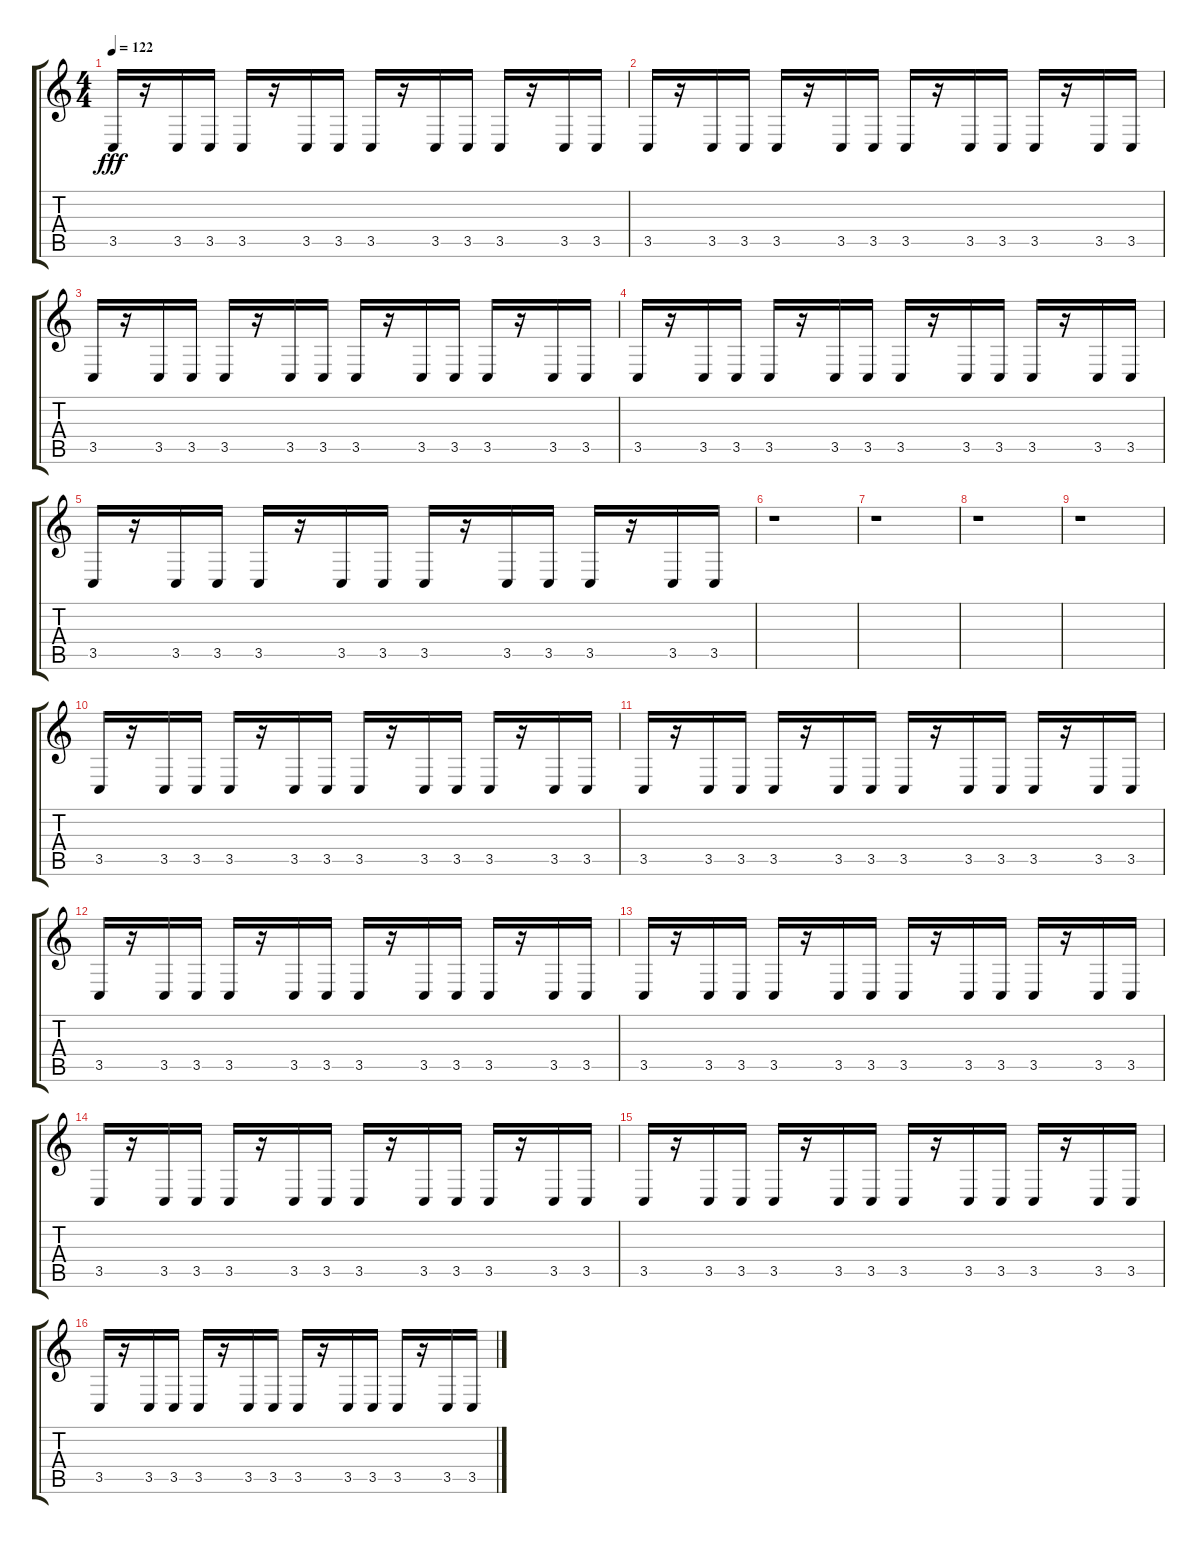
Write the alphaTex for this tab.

\track "" {instrument frenchhorn}
\staff {score tabs}
\tuning (E4 B3 G3 D3 A2 E2) {hide}
\ts (4 4)
\tempo 122
\clef g2
\ks c
3.5.16{dy fff} r.16 3.5.16 3.5.16 3.5.16 r.16 3.5.16 3.5.16 3.5.16 r.16 3.5.16 3.5.16 3.5.16 r.16 3.5.16 3.5.16 |
3.5.16 r.16 3.5.16 3.5.16 3.5.16 r.16 3.5.16 3.5.16 3.5.16 r.16 3.5.16 3.5.16 3.5.16 r.16 3.5.16 3.5.16 |
3.5.16 r.16 3.5.16 3.5.16 3.5.16 r.16 3.5.16 3.5.16 3.5.16 r.16 3.5.16 3.5.16 3.5.16 r.16 3.5.16 3.5.16 |
3.5.16 r.16 3.5.16 3.5.16 3.5.16 r.16 3.5.16 3.5.16 3.5.16 r.16 3.5.16 3.5.16 3.5.16 r.16 3.5.16 3.5.16 |
3.5.16 r.16 3.5.16 3.5.16 3.5.16 r.16 3.5.16 3.5.16 3.5.16 r.16 3.5.16 3.5.16 3.5.16 r.16 3.5.16 3.5.16 |
r.1 |
r.1 |
r.1 |
r.1 |
3.5.16 r.16 3.5.16 3.5.16 3.5.16 r.16 3.5.16 3.5.16 3.5.16 r.16 3.5.16 3.5.16 3.5.16 r.16 3.5.16 3.5.16 |
3.5.16 r.16 3.5.16 3.5.16 3.5.16 r.16 3.5.16 3.5.16 3.5.16 r.16 3.5.16 3.5.16 3.5.16 r.16 3.5.16 3.5.16 |
3.5.16 r.16 3.5.16 3.5.16 3.5.16 r.16 3.5.16 3.5.16 3.5.16 r.16 3.5.16 3.5.16 3.5.16 r.16 3.5.16 3.5.16 |
3.5.16 r.16 3.5.16 3.5.16 3.5.16 r.16 3.5.16 3.5.16 3.5.16 r.16 3.5.16 3.5.16 3.5.16 r.16 3.5.16 3.5.16 |
3.5.16 r.16 3.5.16 3.5.16 3.5.16 r.16 3.5.16 3.5.16 3.5.16 r.16 3.5.16 3.5.16 3.5.16 r.16 3.5.16 3.5.16 |
3.5.16 r.16 3.5.16 3.5.16 3.5.16 r.16 3.5.16 3.5.16 3.5.16 r.16 3.5.16 3.5.16 3.5.16 r.16 3.5.16 3.5.16 |
3.5.16 r.16 3.5.16 3.5.16 3.5.16 r.16 3.5.16 3.5.16 3.5.16 r.16 3.5.16 3.5.16 3.5.16 r.16 3.5.16 3.5.16
